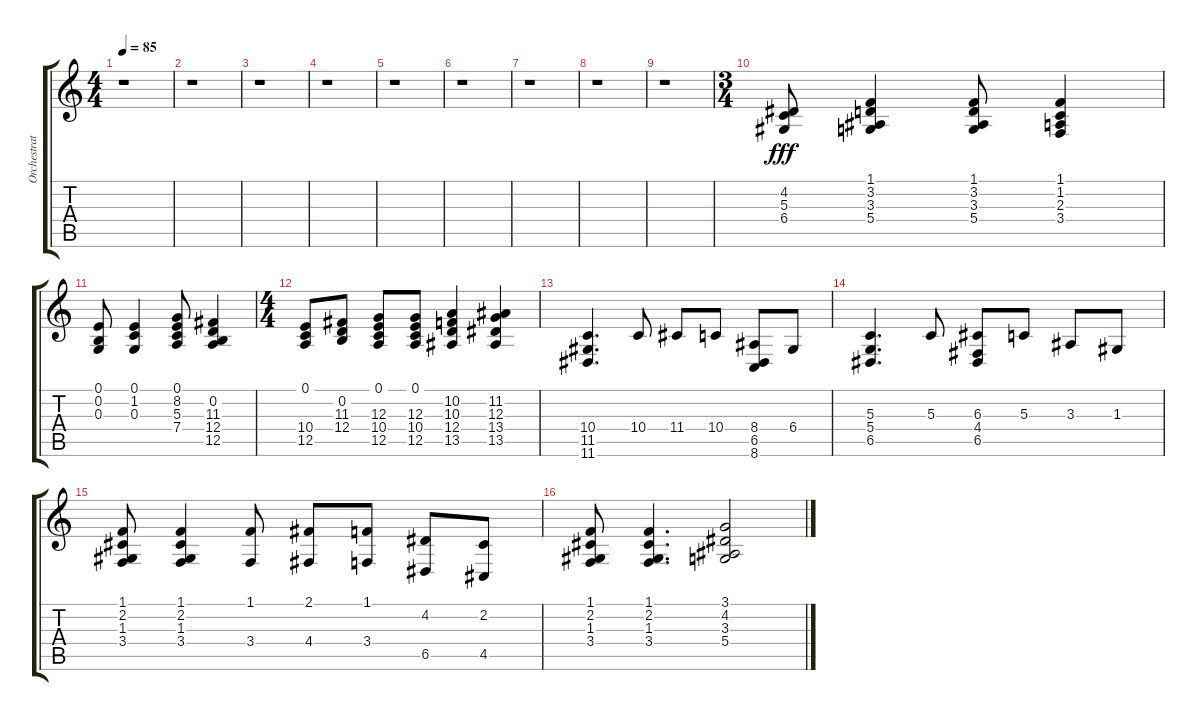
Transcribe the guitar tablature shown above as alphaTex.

\track ("Orchestration II" "Orchestrat") {instrument trombone}
\staff {score tabs}
\tuning (E4 B3 G3 D3 A2 E2) {hide}
\ts (4 4)
\tempo 85
\clef g2
\ks c
r.1{dy fff} |
r.1 |
r.1 |
r.1 |
r.1 |
r.1 |
r.1 |
r.1 |
r.1 |
\ts (3 4)
(4.2 5.3 6.4).8 (1.1 3.2 3.3 5.4).4 (1.1 3.2 3.3 5.4).8 (1.1 1.2 2.3 3.4).4 |
(0.1 0.2 0.3).8 (0.1 1.2 0.3).4 (0.1 8.2 5.3 7.4).8 (0.2 11.3 12.4 12.5).4 |
\ts (4 4)
(0.1 10.4 12.5).8 (0.2 11.3 12.4).8 (0.1 12.3 10.4 12.5).8 (0.1 12.3 10.4 12.5).8 (10.2 10.3 12.4 13.5).4 (11.2 12.3 13.4 13.5).4 |
(10.4 11.5 11.6).4{d} 10.4.8 11.4.8 10.4.8 (8.4 6.5 8.6).8 6.4.8 |
(5.3 5.4 6.5).4{d} 5.3.8 (6.3 4.4 6.5).8 5.3.8 3.3.8 1.3.8 |
(1.1 2.2 1.3 3.4).8 (1.1 2.2 1.3 3.4).4 (1.1 3.4).8 (2.1 4.4).8 (1.1 3.4).8 (4.2 6.5).8 (2.2 4.5).8 |
(1.1 2.2 1.3 3.4).8 (1.1 2.2 1.3 3.4).4{d} (3.1 4.2 3.3 5.4).2
